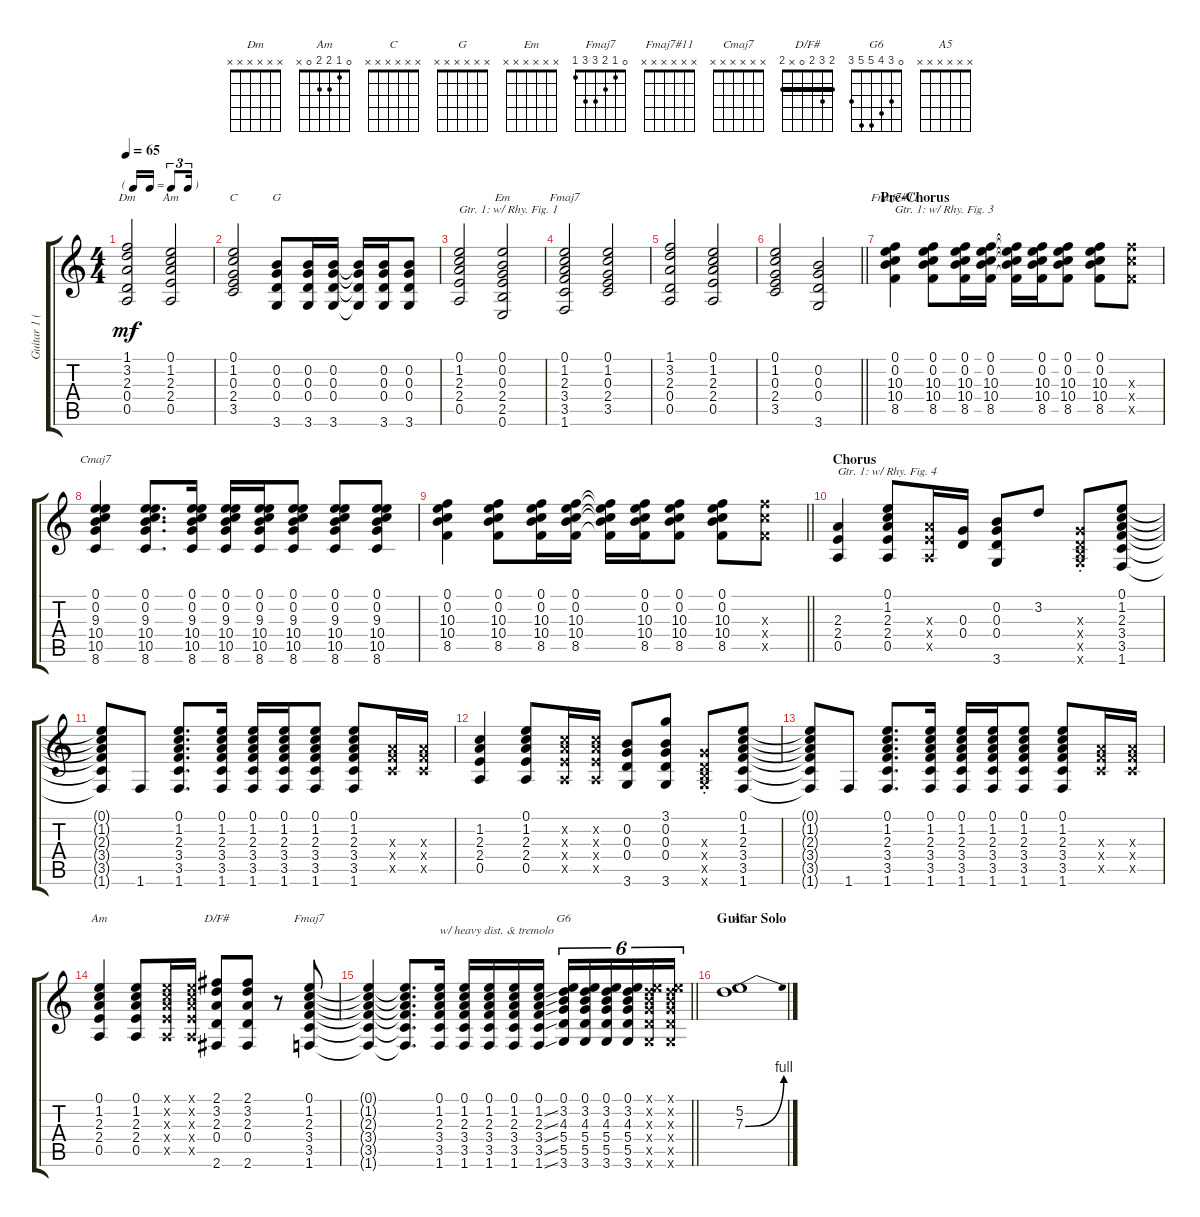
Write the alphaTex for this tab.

\track ("Guitar 1 (clean)" "Guitar 1 (") {instrument electricguitarclean}
\staff {score tabs}
\tuning (E4 B3 G3 D3 A2 E2) {hide}
\chord ("Dm" x x x x x x)
\chord ("Am" x x x x x x)
\chord ("C" x x x x x x)
\chord ("G" x x x x x x)
\chord ("Em" x x x x x x)
\chord ("Fmaj7" x x x x x x)
\chord ("Fmaj7#11" x x x x x x)
\chord ("Cmaj7" x x x x x x)
\chord ("Am" 0 1 2 2 0 x)
\chord ("D/F#" 2 3 2 0 x 2) {barre 2}
\chord ("Fmaj7" 0 1 2 3 3 1)
\chord ("G6" 0 3 4 5 5 3)
\chord ("A5" x x x x x x)
\ts (4 4)
\tf triplet16th
\tempo 65
\clef g2
\ks aminor
(1.1 3.2 2.3 0.4 0.5).2{ch "Dm" dy mf} (0.1 1.2 2.3 2.4 0.5).2{ch "Am"} |
(0.1 1.2 0.3 2.4 3.5).2{ch "C"} (0.2 0.3 0.4 3.6).8{ch "G"} (0.2 0.3 0.4 3.6).16 (0.2 0.3 0.4 3.6).16 (0.2{t} 0.3{t} 0.4{t} 3.6{t}).16 (0.2 0.3 0.4 3.6).16 (0.2 0.3 0.4 3.6).8 |
(0.1 1.2 2.3 2.4 0.5).2{txt "Gtr. 1: w/ Rhy. Fig. 1"} (0.1 0.2 0.3 2.4 2.5 0.6).2{ch "Em"} |
(0.1 1.2 2.3 3.4 3.5 1.6).2{ch "Fmaj7"} (0.1 1.2 0.3 2.4 3.5).2 |
(1.1 3.2 2.3 0.4 0.5).2 (0.1 1.2 2.3 2.4 0.5).2 |
\barLineRight lightlight
(0.1 1.2 0.3 2.4 3.5).2 (0.2 0.3 0.4 3.6).2 |
\section ("" "Pre-Chorus")
(0.1 0.2 10.3 10.4 8.5).4{ch "Fmaj7#11" txt "Gtr. 1: w/ Rhy. Fig. 3"} (0.1 0.2 10.3 10.4 8.5).8 (0.1 0.2 10.3 10.4 8.5).16 (0.1 0.2 10.3 10.4 8.5).16 (0.1{t} 0.2{t} 10.3{t} 10.4{t} 8.5{t}).16 (0.1 0.2 10.3 10.4 8.5).16 (0.1 0.2 10.3 10.4 8.5).8 (0.1 0.2 10.3 10.4 8.5).8 (10.3{x} 10.4{x} 8.5{x}).8 |
(0.1 0.2 9.3 10.4 10.5 8.6).4{ch "Cmaj7"} (0.1 0.2 9.3 10.4 10.5 8.6).8{d} (0.1 0.2 9.3 10.4 10.5 8.6).16 (0.1 0.2 9.3 10.4 10.5 8.6).16 (0.1 0.2 9.3 10.4 10.5 8.6).16 (0.1 0.2 9.3 10.4 10.5 8.6).8 (0.1 0.2 9.3 10.4 10.5 8.6).8 (0.1 0.2 9.3 10.4 10.5 8.6).8 |
\barLineRight lightlight
(0.1 0.2 10.3 10.4 8.5).4 (0.1 0.2 10.3 10.4 8.5).8 (0.1 0.2 10.3 10.4 8.5).16 (0.1 0.2 10.3 10.4 8.5).16 (0.1{t} 0.2{t} 10.3{t} 10.4{t} 8.5{t}).16 (0.1 0.2 10.3 10.4 8.5).16 (0.1 0.2 10.3 10.4 8.5).8 (0.1 0.2 10.3 10.4 8.5).8 (10.3{x} 10.4{x} 8.5{x}).8 |
\section ("" "Chorus")
(2.3 2.4 0.5).4{txt "Gtr. 1: w/ Rhy. Fig. 4"} (0.1 1.2 2.3 2.4 0.5).8 (2.3{x} 2.4{x} 0.5{x}).16 (0.3 0.4).16 (0.2 0.3 0.4 3.6).8 3.2.8 (0.3{st x} 0.4{st x} 2.5{st x} 3.6{st x}).8 (0.1 1.2 2.3 3.4 3.5 1.6).8 |
(0.1{t} 1.2{t} 2.3{t} 3.4{t} 3.5{t} 1.6{t}).8 1.6.8 (0.1 1.2 2.3 3.4 3.5 1.6).8{d} (0.1 1.2 2.3 3.4 3.5 1.6).16 (0.1 1.2 2.3 3.4 3.5 1.6).16 (0.1 1.2 2.3 3.4 3.5 1.6).16 (0.1 1.2 2.3 3.4 3.5 1.6).8 (0.1 1.2 2.3 3.4 3.5 1.6).8 (2.3{x} 3.4{x} 3.5{x}).16 (2.3{x} 3.4{x} 3.5{x}).16 |
(1.2 2.3 2.4 0.5).4 (0.1 1.2 2.3 2.4 0.5).8 (1.2{x} 2.3{x} 2.4{x} 0.5{x}).16 (1.2{x} 2.3{x} 2.4{x} 0.5{x}).16 (0.2 0.3 0.4 3.6).8 (3.1 0.2 0.3 0.4 3.6).8 (0.3{st x} 0.4{st x} 2.5{st x} 3.6{st x}).8 (0.1 1.2 2.3 3.4 3.5 1.6).8 |
(0.1{t} 1.2{t} 2.3{t} 3.4{t} 3.5{t} 1.6{t}).8 1.6.8 (0.1 1.2 2.3 3.4 3.5 1.6).8{d} (0.1 1.2 2.3 3.4 3.5 1.6).16 (0.1 1.2 2.3 3.4 3.5 1.6).16 (0.1 1.2 2.3 3.4 3.5 1.6).16 (0.1 1.2 2.3 3.4 3.5 1.6).8 (0.1 1.2 2.3 3.4 3.5 1.6).8 (2.3{x} 3.4{x} 3.5{x}).16 (2.3{x} 3.4{x} 3.5{x}).16 |
(0.1 1.2 2.3 2.4 0.5).4{ch "Am"} (0.1 1.2 2.3 2.4 0.5).8 (0.1{x} 1.2{x} 2.3{x} 2.4{x} 0.5{x}).16 (0.1{x} 1.2{x} 2.3{x} 2.4{x} 0.5{x}).16 (2.1 3.2 2.3 0.4 2.6).8{ch "D/F#"} (2.1 3.2 2.3 0.4 2.6).8 r.8 (0.1 1.2 2.3 3.4 3.5 1.6).8{ch "Fmaj7"} |
\barLineRight lightlight
(0.1{t} 1.2{t} 2.3{t} 3.4{t} 3.5{t} 1.6{t}).4 (0.1{t} 1.2{t} 2.3{t} 3.4{t} 3.5{t} 1.6{t}).8{d} (0.1 1.2 2.3 3.4 3.5 1.6).16{txt "w/ heavy dist. & tremolo" instrument distortionguitar} (0.1 1.2 2.3 3.4 3.5 1.6).16 (0.1 1.2 2.3 3.4 3.5 1.6).16 (0.1 1.2 2.3 3.4 3.5 1.6).16 (0.1 1.2{ss} 2.3{ss} 3.4{ss} 3.5{ss} 1.6{ss}).16 (0.1 3.2 4.3 5.4 5.5 3.6).16{tu (6 4) ch "G6"} (0.1 3.2 4.3 5.4 5.5 3.6).16{tu (6 4)} (0.1 3.2 4.3 5.4 5.5 3.6).16{tu (6 4)} (0.1 3.2 4.3 5.4 5.5 3.6).16{tu (6 4)} (0.1{x} 3.2{x} 4.3{x} 5.4{x} 5.5{x} 3.6{x}).16{tu (6 4)} (0.1{x} 3.2{x} 4.3{x} 5.4{x} 5.5{x} 3.6{x}).16{tu (6 4)} |
\section ("" "Guitar Solo")
(5.2 7.3{be (bend 0 0 60 4)}).1{ch "A5"}
